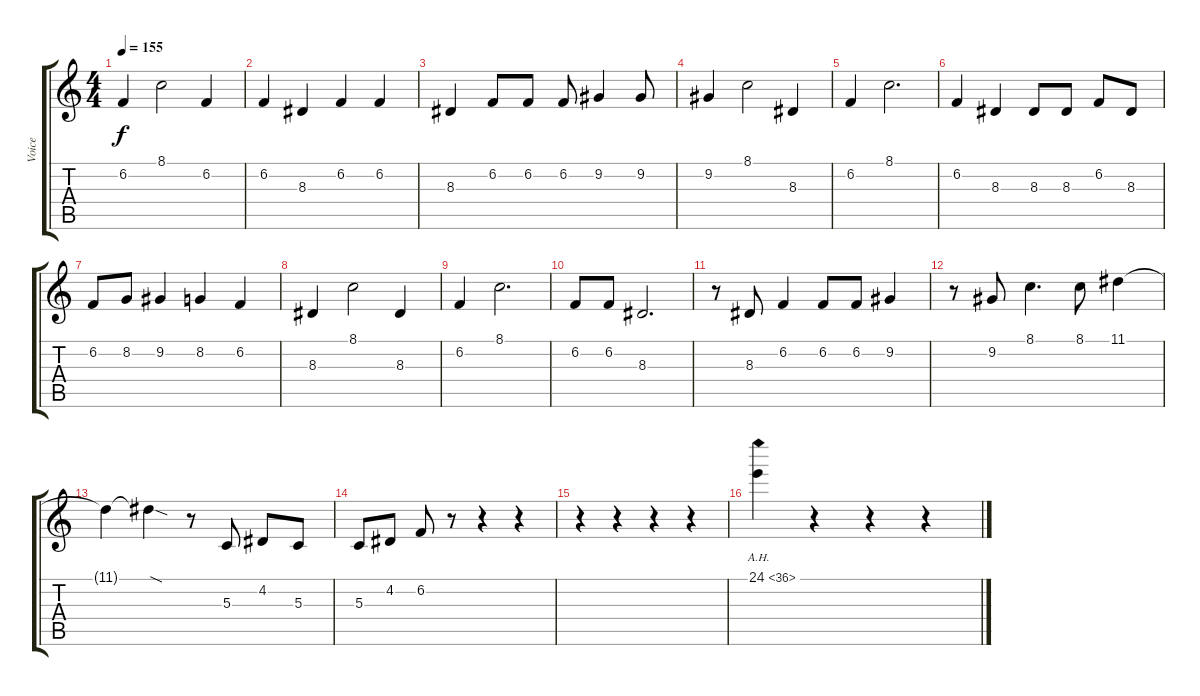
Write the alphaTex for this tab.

\track ("Voice" "Voice") {instrument lead8bassandlead}
\staff {score tabs}
\tuning (E4 B3 G3 D3 A2 E2) {hide}
\ts (4 4)
\tempo 155
\clef g2
\ks c
6.2.4{dy f} 8.1.2 6.2.4 |
6.2.4 8.3.4 6.2.4 6.2.4 |
8.3.4 6.2.8 6.2.8 6.2.8 9.2.4 9.2.8 |
9.2.4 8.1.2 8.3.4 |
6.2.4 8.1.2{d} |
6.2.4 8.3.4 8.3.8 8.3.8 6.2.8 8.3.8 |
6.2.8 8.2.8 9.2.4 8.2.4 6.2.4 |
8.3.4 8.1.2 8.3.4 |
6.2.4 8.1.2{d} |
6.2.8 6.2.8 8.3.2{d} |
r.8 8.3.8 6.2.4 6.2.8 6.2.8 9.2.4 |
r.8 9.2.8 8.1.4{d} 8.1.8 11.1.4 |
11.1{t}.4 11.1{sod t}.4 r.8 5.3.8 4.2.8 5.3.8 |
5.3.8 4.2.8 6.2.8 r.8 r.4 r.4 |
r.4 r.4 r.4 r.4 |
24.1{ah 12}.4 r.4 r.4 r.4
